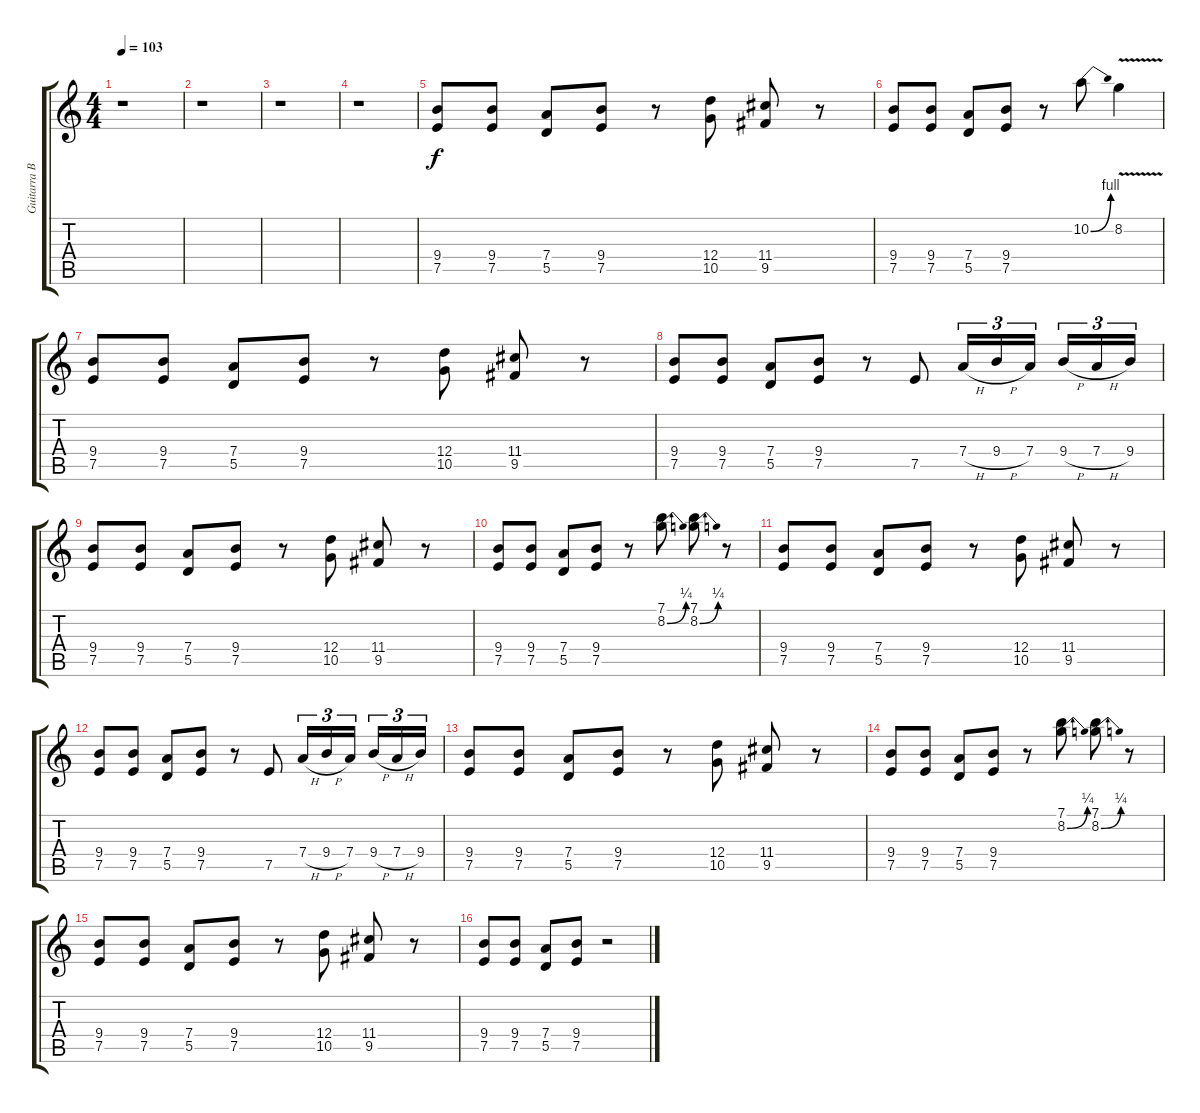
\track ("Guitarra B" "Guitarra B") {instrument overdrivenguitar}
\staff {score tabs}
\tuning (E4 B3 G3 D3 A2 E2) {hide}
\ts (4 4)
\tempo 103
\clef g2
\ks c
r.1{dy f instrument overdrivenguitar} |
r.1 |
r.1 |
r.1 |
(9.4 7.5).8 (9.4 7.5).8 (7.4 5.5).8 (9.4 7.5).8 r.8 (12.4 10.5).8 (11.4 9.5).8 r.8 |
(9.4 7.5).8 (9.4 7.5).8 (7.4 5.5).8 (9.4 7.5).8 r.8 10.2{be (bend 0 0 60 4)}.8 8.2{v}.4 |
(9.4 7.5).8 (9.4 7.5).8 (7.4 5.5).8 (9.4 7.5).8 r.8 (12.4 10.5).8 (11.4 9.5).8 r.8 |
(9.4 7.5).8 (9.4 7.5).8 (7.4 5.5).8 (9.4 7.5).8 r.8 7.5.8 7.4{h}.16{tu (3 2)} 9.4{h}.16{tu (3 2)} 7.4.16{tu (3 2)} 9.4{h}.16{tu (3 2)} 7.4{h}.16{tu (3 2)} 9.4.16{tu (3 2)} |
(9.4 7.5).8 (9.4 7.5).8 (7.4 5.5).8 (9.4 7.5).8 r.8 (12.4 10.5).8 (11.4 9.5).8 r.8 |
(9.4 7.5).8 (9.4 7.5).8 (7.4 5.5).8 (9.4 7.5).8 r.8 (7.1 8.2{be (bend 0 0 60 1)}).8 (7.1 8.2{be (bend 0 0 60 1)}).8 r.8 |
(9.4 7.5).8 (9.4 7.5).8 (7.4 5.5).8 (9.4 7.5).8 r.8 (12.4 10.5).8 (11.4 9.5).8 r.8 |
(9.4 7.5).8 (9.4 7.5).8 (7.4 5.5).8 (9.4 7.5).8 r.8 7.5.8 7.4{h}.16{tu (3 2)} 9.4{h}.16{tu (3 2)} 7.4.16{tu (3 2)} 9.4{h}.16{tu (3 2)} 7.4{h}.16{tu (3 2)} 9.4.16{tu (3 2)} |
(9.4 7.5).8 (9.4 7.5).8 (7.4 5.5).8 (9.4 7.5).8 r.8 (12.4 10.5).8 (11.4 9.5).8 r.8 |
(9.4 7.5).8 (9.4 7.5).8 (7.4 5.5).8 (9.4 7.5).8 r.8 (7.1 8.2{be (bend 0 0 60 1)}).8 (7.1 8.2{be (bend 0 0 60 1)}).8 r.8 |
(9.4 7.5).8 (9.4 7.5).8 (7.4 5.5).8 (9.4 7.5).8 r.8 (12.4 10.5).8 (11.4 9.5).8 r.8 |
(9.4 7.5).8 (9.4 7.5).8 (7.4 5.5).8 (9.4 7.5).8 r.2
